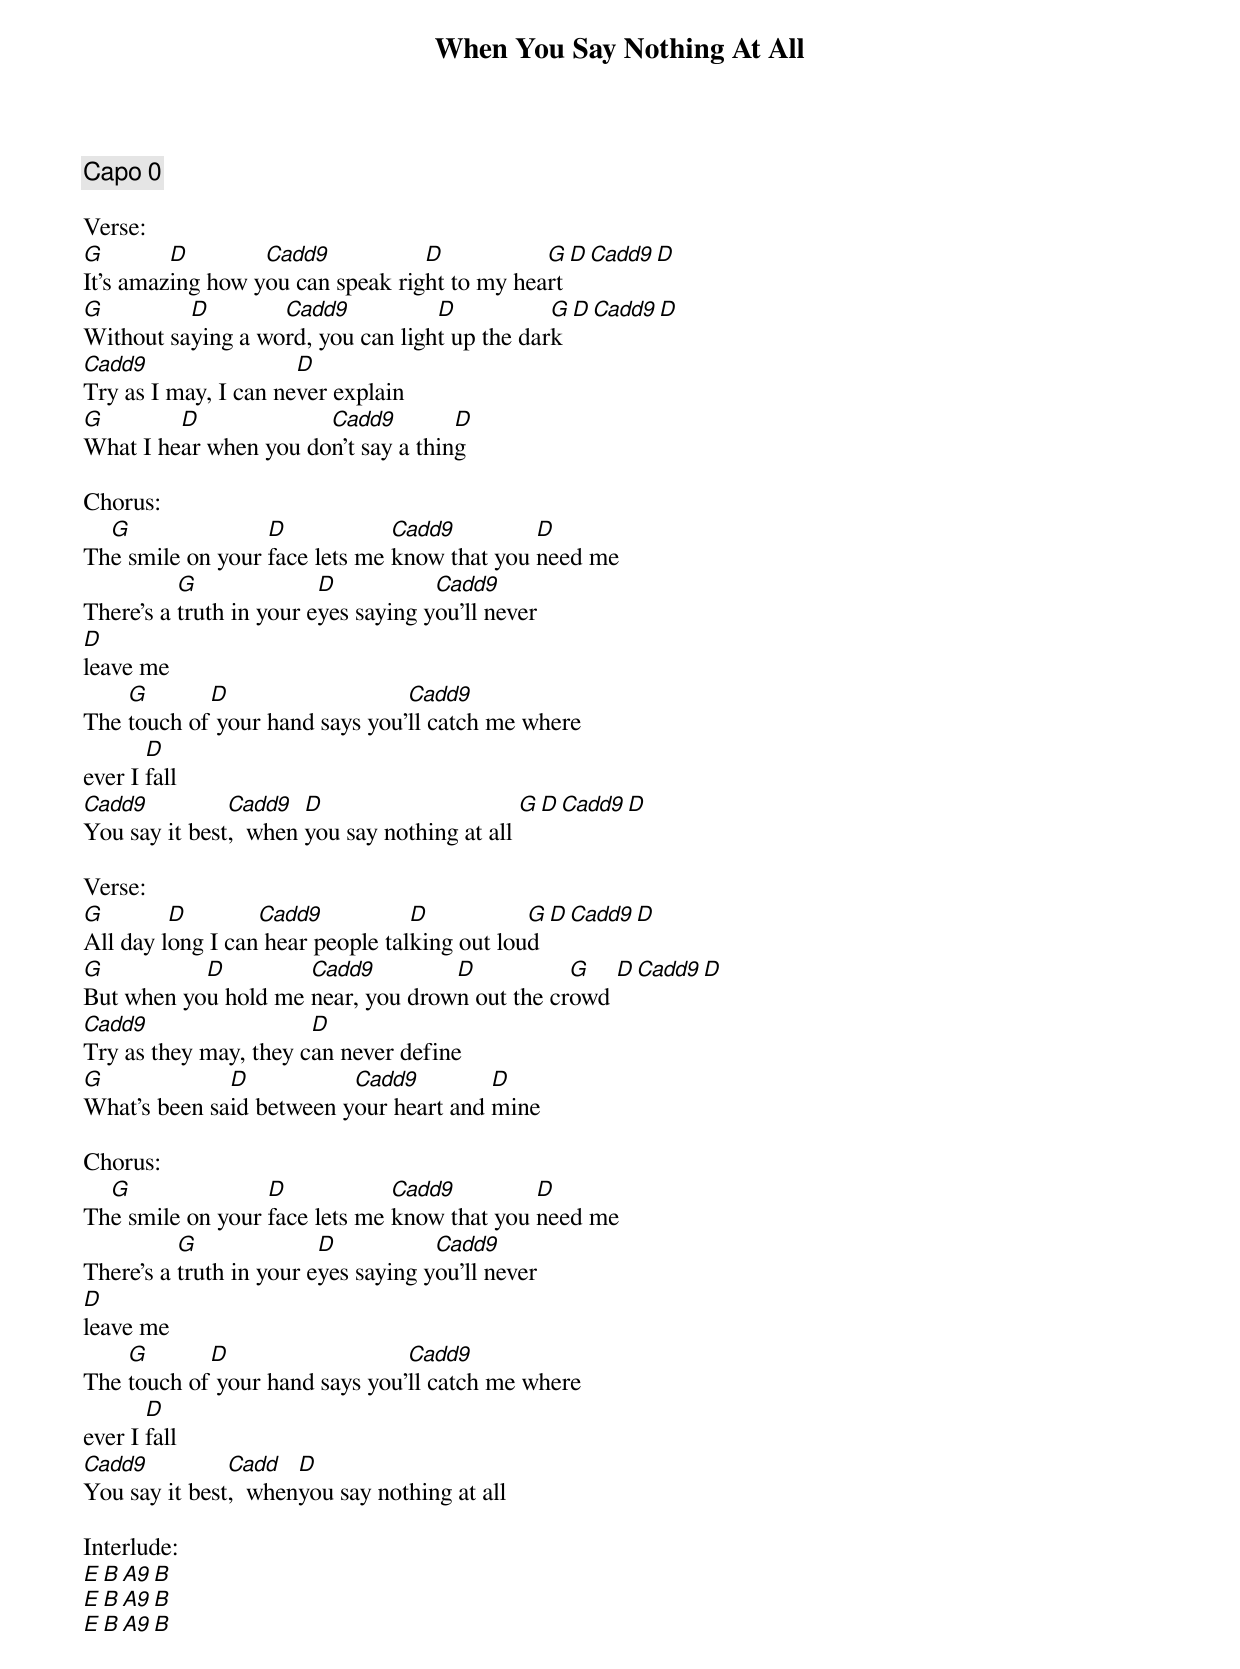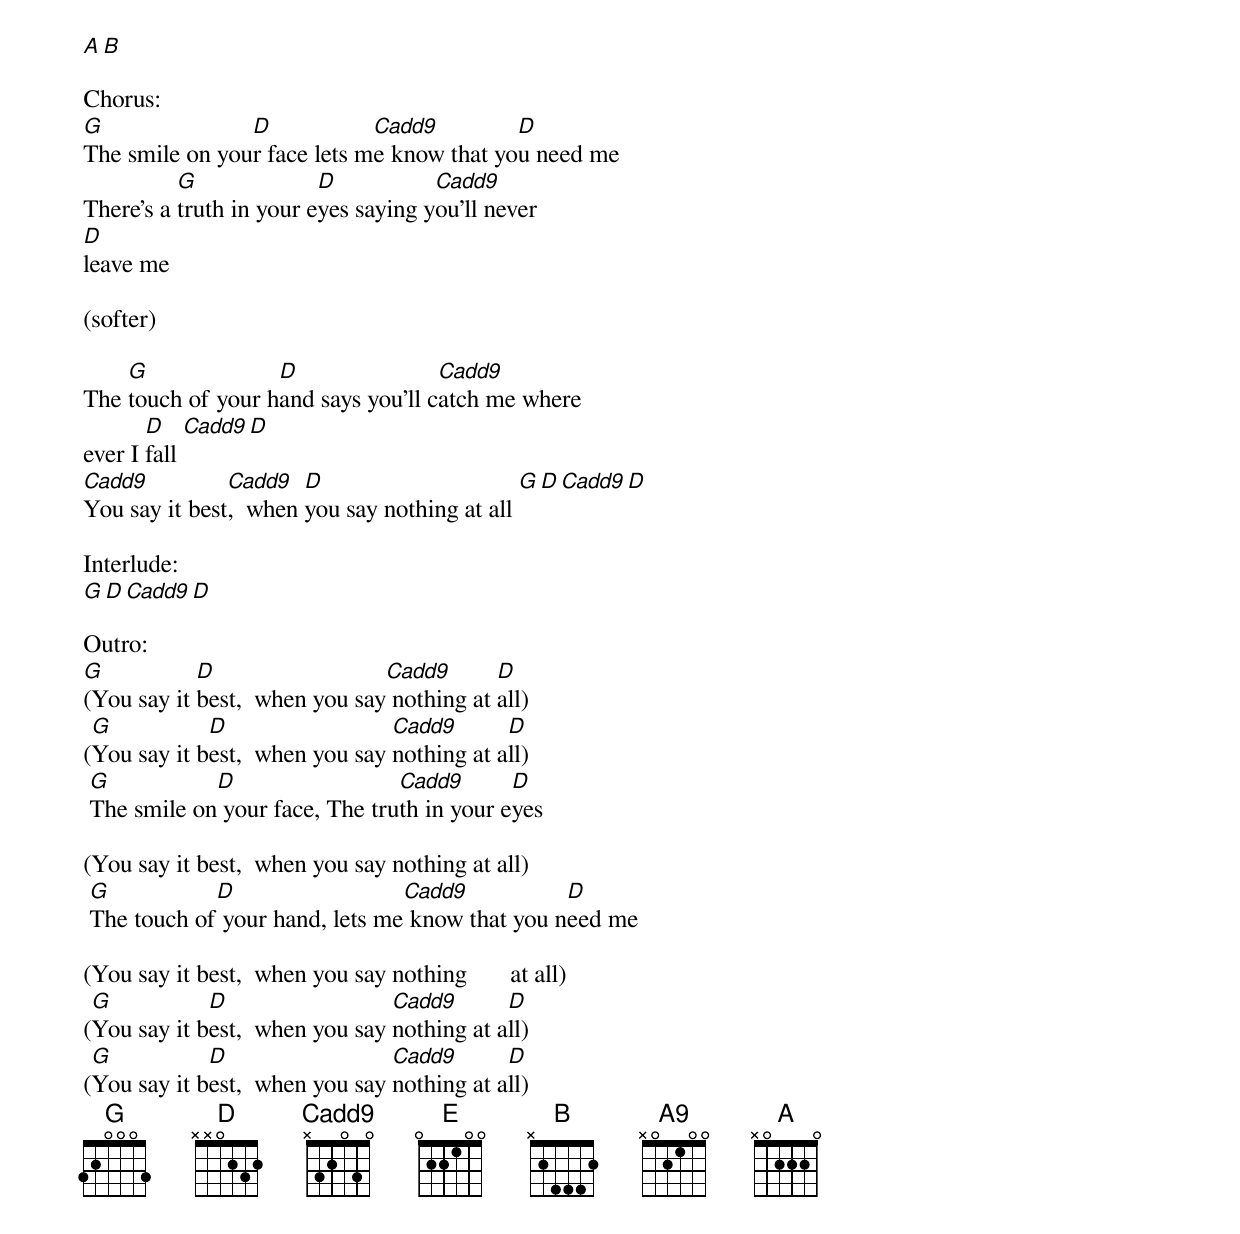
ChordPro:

{title:When You Say Nothing At All}
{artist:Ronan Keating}
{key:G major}
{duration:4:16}
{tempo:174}
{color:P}

{comment: Capo 0}

Verse:
[G]It's amaz[D]ing how y[Cadd9]ou can speak rig[D]ht to my hea[G]rt[D][Cadd9][D]
[G]Without sa[D]ying a wo[Cadd9]rd, you can ligh[D]t up the dar[G]k [D][Cadd9][D]
[Cadd9]Try as I may, I can ne[D]ver explain
[G]What I he[D]ar when you do[Cadd9]n't say a thin[D]g

Chorus:
Th[G]e smile on your [D]face lets me [Cadd9]know that you [D]need me
There's a [G]truth in your e[D]yes saying y[Cadd9]ou'll never
[D]leave me
The [G]touch of[D] your hand says you'[Cadd9]ll catch me where
ever I [D]fall
[Cadd9]You say it best[Cadd9],  when [D]you say nothing at all [G][D][Cadd9][D]

Verse:
[G]All day l[D]ong I can[Cadd9] hear people tal[D]king out lou[G]d [D][Cadd9][D]
[G]But when yo[D]u hold me [Cadd9]near, you drow[D]n out the cr[G]owd [D][Cadd9][D]
[Cadd9]Try as they may, they c[D]an never define
[G]What's been sa[D]id between y[Cadd9]our heart and [D]mine

Chorus:
Th[G]e smile on your [D]face lets me [Cadd9]know that you [D]need me
There's a [G]truth in your e[D]yes saying y[Cadd9]ou'll never
[D]leave me
The [G]touch of[D] your hand says you'[Cadd9]ll catch me where
ever I [D]fall
[Cadd9]You say it best[Cadd],  when[D]you say nothing at all

Interlude:
[E][B][A9][B]
[E][B][A9][B]
[E][B][A9][B]
[A][B]

Chorus:
[G]The smile on you[D]r face lets m[Cadd9]e know that yo[D]u need me
There's a [G]truth in your e[D]yes saying y[Cadd9]ou'll never
[D]leave me

(softer)

The [G]touch of your h[D]and says you'll c[Cadd9]atch me where
ever I [D]fall [Cadd9][D]
[Cadd9]You say it best[Cadd9],  when [D]you say nothing at all [G][D][Cadd9][D]

Interlude:
[G][D][Cadd9][D]

Outro:
[G](You say it [D]best,  when you say[Cadd9] nothing at [D]all)
([G]You say it b[D]est,  when you say [Cadd9]nothing at a[D]ll)
 [G]The smile on[D] your face, The tru[Cadd9]th in your e[D]yes

(You say it best,  when you say nothing at all)
 [G]The touch of[D] your hand, lets me[Cadd9] know that you n[D]eed me

(You say it best,  when you say nothing       at all)
([G]You say it b[D]est,  when you say [Cadd9]nothing at a[D]ll)
([G]You say it b[D]est,  when you say [Cadd9]nothing at a[D]ll)
